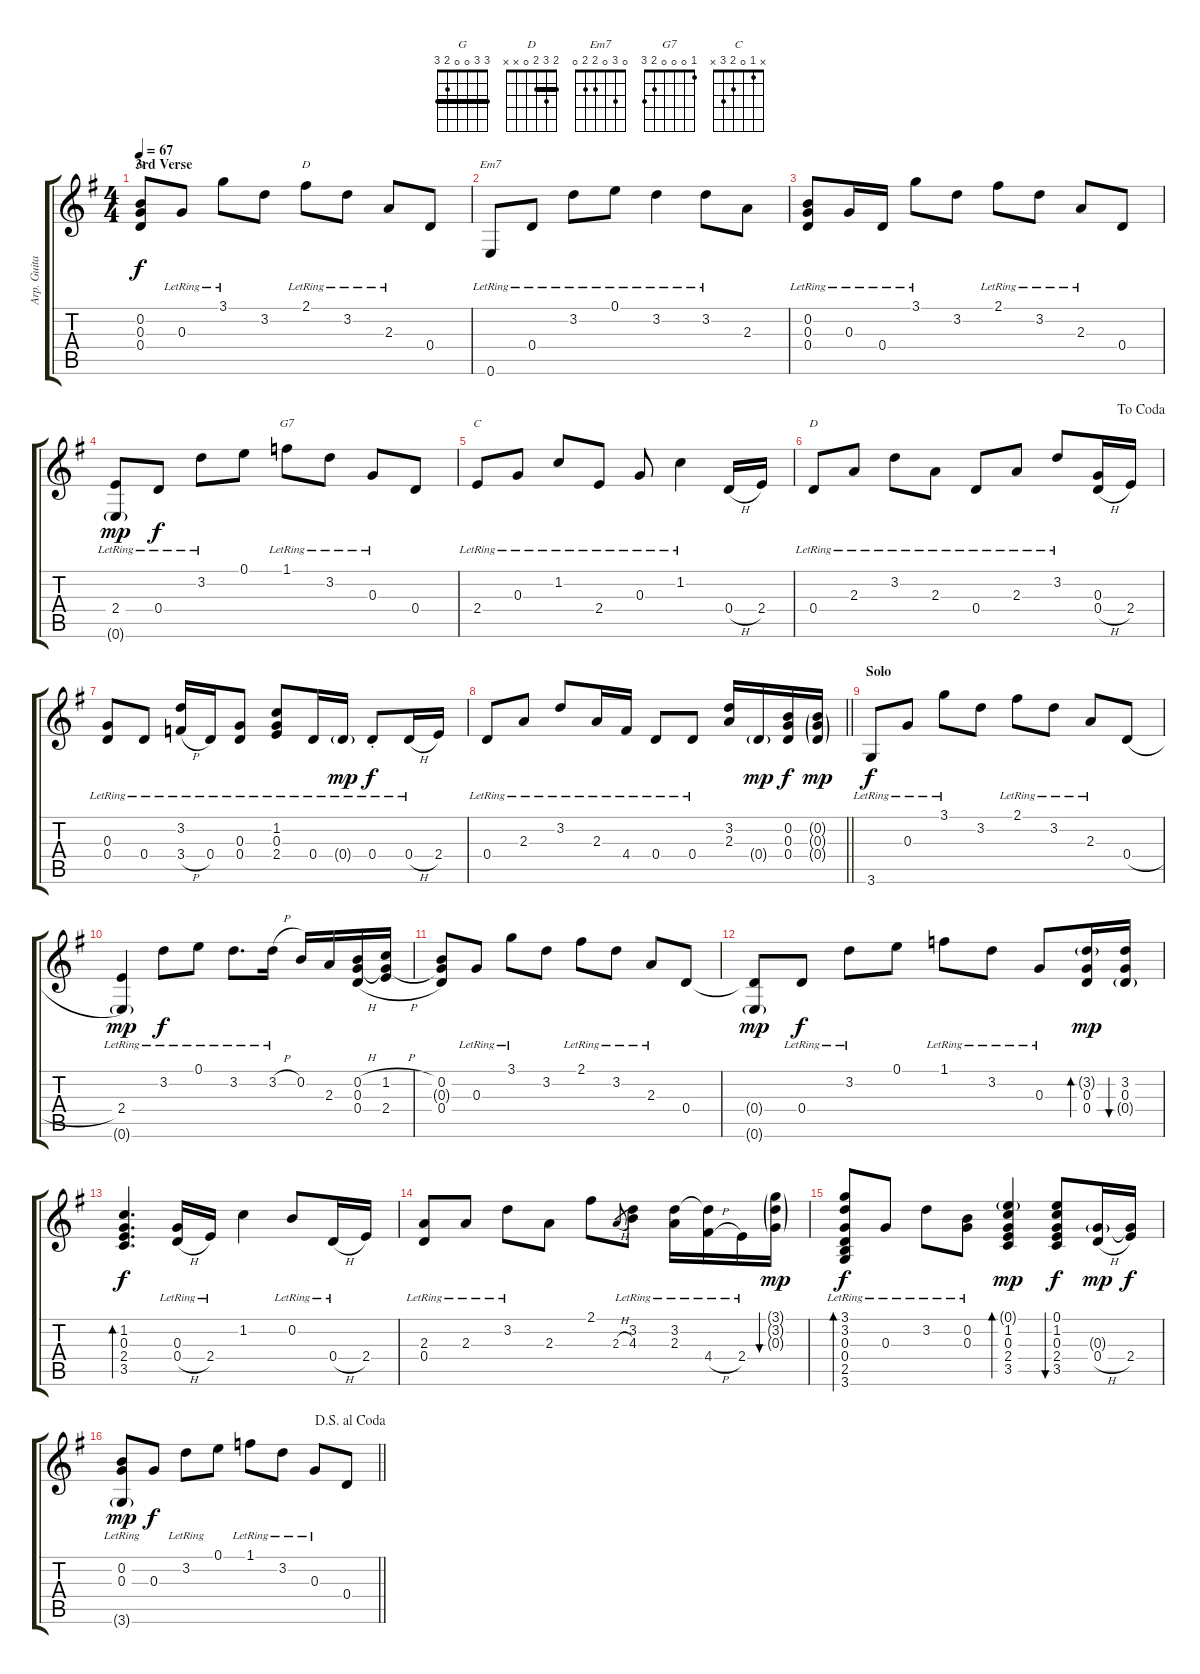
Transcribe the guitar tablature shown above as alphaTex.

\track ("Arp. Guitar" "Arp. Guita") {instrument electricguitarclean}
\staff {score tabs}
\tuning (E4 B3 G3 D3 A2 E2) {hide}
\chord ("G" 3 3 0 0 2 3) {barre 3}
\chord ("D" 2 3 2 0 x x)
\chord ("Em7" 0 3 0 2 2 0)
\chord ("G7" 1 0 0 0 2 3)
\chord ("C" x 1 0 2 3 x)
\chord ("D" 2 3 2 0 x x) {barre 2}
\ts (4 4)
\section ("" "3rd Verse")
\tempo 67
\clef g2
\ks g
(0.2 0.3 0.4).8{ch "G" dy f} 0.3{lr}.8 3.1{lr}.8 3.2.8 2.1{lr}.8{ch "D"} 3.2{lr}.8 2.3{lr}.8 0.4.8 |
0.6{lr}.8{ch "Em7"} 0.4{lr}.8 3.2{lr}.8 0.1{lr}.8 3.2{lr}.4 3.2{lr}.8 2.3.8 |
(0.2{lr} 0.3{lr} 0.4{lr}).8 0.3{lr}.16 0.4{lr}.16 3.1{lr}.8 3.2.8 2.1{lr}.8 3.2{lr}.8 2.3{lr}.8 0.4.8 |
(2.4{lr} 0.6{g lr}).8{dy mp} 0.4{lr}.8{dy f} 3.2{lr}.8 0.1.8 1.1{lr}.8{ch "G7"} 3.2{lr}.8 0.3{lr}.8 0.4.8 |
2.4{lr}.8{ch "C"} 0.3{lr}.8 1.2{lr}.8 2.4{lr}.8 0.3{lr}.8 1.2{lr}.4 0.4{h}.16 2.4.16 |
\jump dacoda
0.4{lr}.8{ch "D"} 2.3{lr}.8 3.2{lr}.8 2.3{lr}.8 0.4{lr}.8 2.3{lr}.8 3.2{lr}.8 (0.3 0.4{h}).16 2.4.16 |
(0.3{lr} 0.4{lr}).8 0.4{lr}.8 (3.2{lr} 3.4{h lr}).16 0.4{lr}.16 (0.3{lr} 0.4{lr}).8 (1.2{lr} 0.3{lr} 2.4{lr}).8 0.4{lr}.16 0.4{g lr}.16{dy mp} 0.4{st lr}.8{dy f} 0.4{h lr}.16 2.4.16 |
\barLineRight lightlight
0.4{lr}.8 2.3{lr}.8 3.2{lr}.8 2.3{lr}.16 4.4{lr}.16 0.4{lr}.8 0.4{lr}.8 (3.2 2.3).16 0.4{g}.16{dy mp} (0.2 0.3 0.4).16{dy f} (0.2{g} 0.3{g} 0.4{g}).16{dy mp} |
\section ("" "Solo")
3.6{lr}.8{dy f} 0.3{lr}.8 3.1{lr}.8 3.2.8 2.1{lr}.8 3.2{lr}.8 2.3{lr}.8 0.4{h}.8 |
(2.4{lr} 0.6{g lr}).4{dy mp} 3.2{lr}.8{dy f} 0.1{lr}.8 3.2{lr}.8{d} 3.2{h lr}.16 0.2.16 2.3.16 (0.2{h} 0.3 0.4{h}).16 (1.2{h} 0.3{t} 2.4{h}).16 |
(0.2 0.3{t} 0.4).8 0.3{lr}.8 3.1{lr}.8 3.2.8 2.1{lr}.8 3.2{lr}.8 2.3{lr}.8 0.4.8 |
(0.4{t} 0.6{g}).8{dy mp} 0.4{lr}.8{dy f} 3.2{lr}.8 0.1.8 1.1{lr}.8 3.2{lr}.8 0.3{lr}.8 (3.2{g} 0.3 0.4).16{bd 60 dy mp} (3.2 0.3 0.4{g}).16{bu 60} |
(1.2 0.3 2.4 3.5).4{d bd 60 dy f} (0.3{lr} 0.4{h lr}).16 2.4{lr}.16 1.2.4 0.2{lr}.8 0.4{h lr}.16 2.4.16 |
(2.3{lr} 0.4{lr}).8 2.3{lr}.8 3.2{lr}.8 2.3.8 2.1.8 2.3{h}.8{gr} (3.2{lr} 4.3{lr}).8 (3.2{lr} 2.3{lr}).16 (3.2{t} 4.4{h lr}).16 2.4{lr}.16 (3.1{g} 3.2{g} 0.3{g}).16{bu 60 dy mp} |
(3.1{lr} 3.2{lr} 0.3{lr} 0.4{lr} 2.5{lr} 3.6{lr}).8{bd 60 dy f} 0.3{lr}.8 3.2{lr}.8 (0.2{lr} 0.3{lr}).8 (0.1{g} 1.2 0.3 2.4 3.5).4{bd 60 dy mp} (0.1 1.2 0.3 2.4 3.5).8{bu 60 dy f} (0.3{g} 0.4{h}).16{dy mp} (0.3{t} 2.4).16{dy f} |
\jump dalsegnoalcoda
\barLineRight lightlight
(0.2{lr} 0.3{lr} 3.6{g lr}).8{dy mp} 0.3.8{dy f} 3.2{lr}.8 0.1.8 1.1{lr}.8 3.2{lr}.8 0.3{lr}.8 0.4.8
